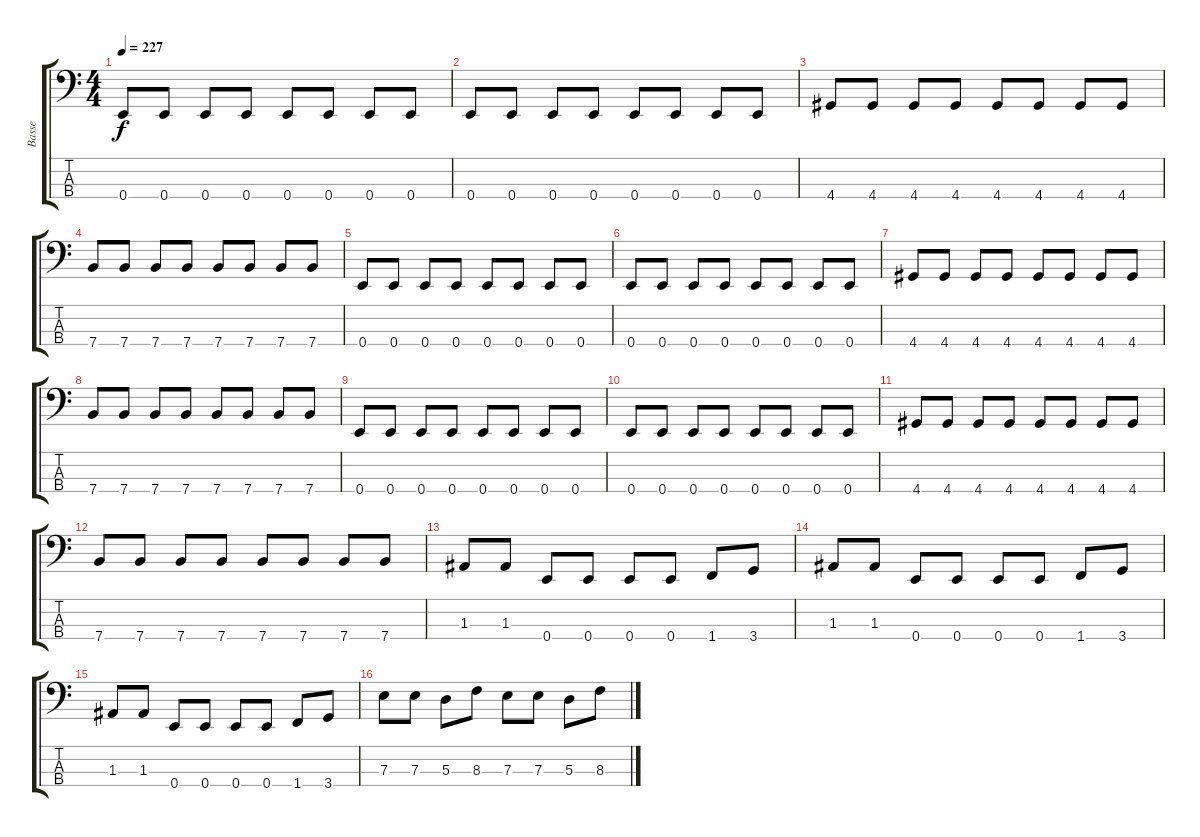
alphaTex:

\track ("Basse" "Basse") {instrument electricbasspick}
\staff {score tabs}
\tuning (G2 D2 A1 E1) {hide}
\ts (4 4)
\tempo 227
\clef f4
\ks c
0.4.8{dy f} 0.4.8 0.4.8 0.4.8 0.4.8 0.4.8 0.4.8 0.4.8 |
0.4.8 0.4.8 0.4.8 0.4.8 0.4.8 0.4.8 0.4.8 0.4.8 |
4.4.8 4.4.8 4.4.8 4.4.8 4.4.8 4.4.8 4.4.8 4.4.8 |
7.4.8 7.4.8 7.4.8 7.4.8 7.4.8 7.4.8 7.4.8 7.4.8 |
0.4.8 0.4.8 0.4.8 0.4.8 0.4.8 0.4.8 0.4.8 0.4.8 |
0.4.8 0.4.8 0.4.8 0.4.8 0.4.8 0.4.8 0.4.8 0.4.8 |
4.4.8 4.4.8 4.4.8 4.4.8 4.4.8 4.4.8 4.4.8 4.4.8 |
7.4.8 7.4.8 7.4.8 7.4.8 7.4.8 7.4.8 7.4.8 7.4.8 |
0.4.8 0.4.8 0.4.8 0.4.8 0.4.8 0.4.8 0.4.8 0.4.8 |
0.4.8 0.4.8 0.4.8 0.4.8 0.4.8 0.4.8 0.4.8 0.4.8 |
4.4.8 4.4.8 4.4.8 4.4.8 4.4.8 4.4.8 4.4.8 4.4.8 |
7.4.8 7.4.8 7.4.8 7.4.8 7.4.8 7.4.8 7.4.8 7.4.8 |
1.3.8 1.3.8 0.4.8 0.4.8 0.4.8 0.4.8 1.4.8 3.4.8 |
1.3.8 1.3.8 0.4.8 0.4.8 0.4.8 0.4.8 1.4.8 3.4.8 |
1.3.8 1.3.8 0.4.8 0.4.8 0.4.8 0.4.8 1.4.8 3.4.8 |
7.3.8 7.3.8 5.3.8 8.3.8 7.3.8 7.3.8 5.3.8 8.3.8
